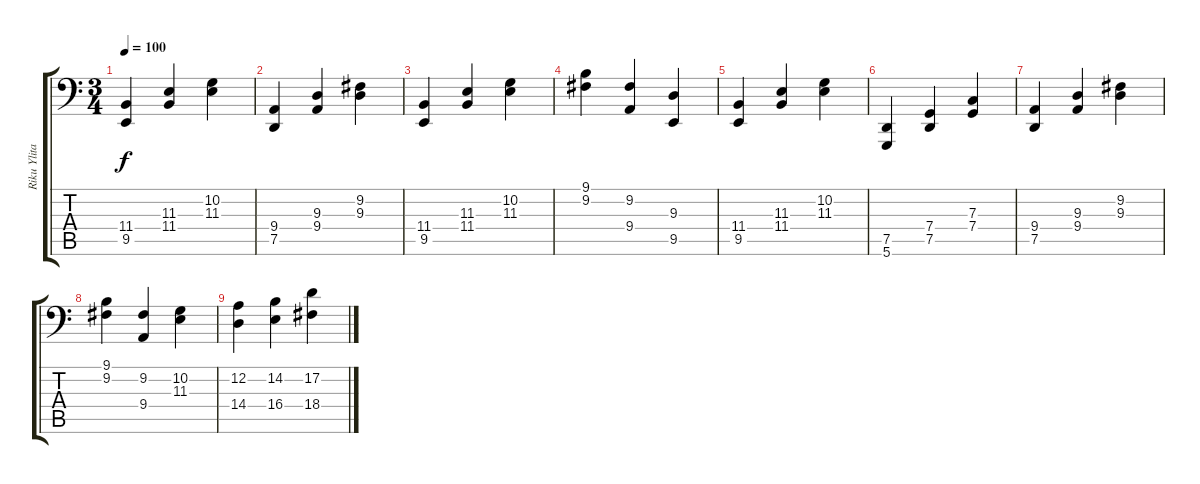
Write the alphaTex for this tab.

\track ("Riku Ylitalo" "Riku Ylita") {instrument accordion}
\staff {score tabs}
\tuning (D3 A2 F2 C2 G1 D1) {hide}
\ts (3 4)
\tempo 100
\clef f4
\ks c
(11.4 9.5).4{dy f} (11.3 11.4).4 (10.2 11.3).4 |
(9.4 7.5).4 (9.3 9.4).4 (9.2 9.3).4 |
(11.4 9.5).4 (11.3 11.4).4 (10.2 11.3).4 |
(9.1 9.2).4 (9.2 9.4).4 (9.3 9.5).4 |
(11.4 9.5).4 (11.3 11.4).4 (10.2 11.3).4 |
(7.5 5.6).4 (7.4 7.5).4 (7.3 7.4).4 |
(9.4 7.5).4 (9.3 9.4).4 (9.2 9.3).4 |
(9.1 9.2).4 (9.2 9.4).4 (10.2 11.3).4 |
(12.2 14.4).4 (14.2 16.4).4 (17.2 18.4).4
